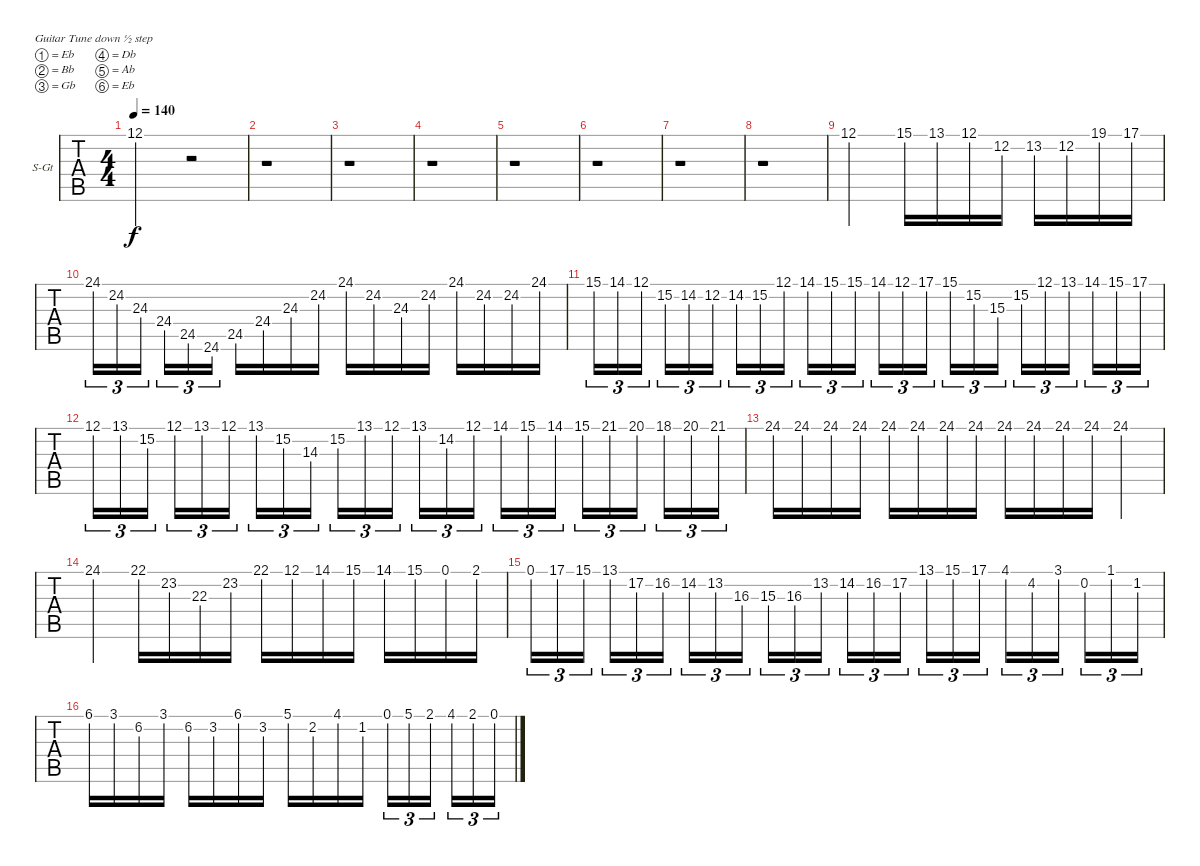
\bracketExtendMode groupsimilarinstruments
\firstSystemTrackNameOrientation horizontal
\otherSystemsTrackNameOrientation horizontal
\track ("Clavier - Jens Johansson" "S-Gt") {instrument stringensemble1}
\staff {tabs}
\tuning (Eb4 Bb3 Gb3 Db3 Ab2 Eb2)
\displaytranspose 12
\ts (4 4)
\tempo 140
\clef g2
\ks c
12.1.2{dy f} r.2 |
r.1 |
r.1 |
r.1 |
r.1 |
r.1 |
r.1 |
r.1 |
12.1.2 15.1.16 13.1.16 12.1.16 12.2.16 13.2.16 12.2.16 19.1.16 17.1.16 |
24.1.16{tu (3 2)} 24.2.16{tu (3 2)} 24.3.16{tu (3 2)} 24.4.16{tu (3 2)} 24.5.16{tu (3 2)} 24.6.16{tu (3 2)} 24.5.16 24.4.16 24.3.16 24.2.16 24.1.16 24.2.16 24.3.16 24.2.16 24.1.16 24.2.16 24.2.16 24.1.16 |
15.1.16{tu (3 2)} 14.1.16{tu (3 2)} 12.1.16{tu (3 2)} 15.2.16{tu (3 2)} 14.2.16{tu (3 2)} 12.2.16{tu (3 2)} 14.2.16{tu (3 2)} 15.2.16{tu (3 2)} 12.1.16{tu (3 2)} 14.1.16{tu (3 2)} 15.1.16{tu (3 2)} 15.1.16{tu (3 2)} 14.1.16{tu (3 2)} 12.1.16{tu (3 2)} 17.1.16{tu (3 2)} 15.1.16{tu (3 2)} 15.2.16{tu (3 2)} 15.3.16{tu (3 2)} 15.2.16{tu (3 2)} 12.1.16{tu (3 2)} 13.1.16{tu (3 2)} 14.1.16{tu (3 2)} 15.1.16{tu (3 2)} 17.1.16{tu (3 2)} |
12.1.16{tu (3 2)} 13.1.16{tu (3 2)} 15.2.16{tu (3 2)} 12.1.16{tu (3 2)} 13.1.16{tu (3 2)} 12.1.16{tu (3 2)} 13.1.16{tu (3 2)} 15.2.16{tu (3 2)} 14.3.16{tu (3 2)} 15.2.16{tu (3 2)} 13.1.16{tu (3 2)} 12.1.16{tu (3 2)} 13.1.16{tu (3 2)} 14.2.16{tu (3 2)} 12.1.16{tu (3 2)} 14.1.16{tu (3 2)} 15.1.16{tu (3 2)} 14.1.16{tu (3 2)} 15.1.16{tu (3 2)} 21.1.16{tu (3 2)} 20.1.16{tu (3 2)} 18.1.16{tu (3 2)} 20.1.16{tu (3 2)} 21.1.16{tu (3 2)} |
24.1.16 24.1.16 24.1.16 24.1.16 24.1.16 24.1.16 24.1.16 24.1.16 24.1.16 24.1.16 24.1.16 24.1.16 24.1.4 |
24.1.4 22.1.16 23.2.16 22.3.16 23.2.16 22.1.16 12.1.16 14.1.16 15.1.16 14.1.16 15.1.16 0.1.16 2.1.16 |
0.1.16{tu (3 2)} 17.1.16{tu (3 2)} 15.1.16{tu (3 2)} 13.1.16{tu (3 2)} 17.2.16{tu (3 2)} 16.2.16{tu (3 2)} 14.2.16{tu (3 2)} 13.2.16{tu (3 2)} 16.3.16{tu (3 2)} 15.3.16{tu (3 2)} 16.3.16{tu (3 2)} 13.2.16{tu (3 2)} 14.2.16{tu (3 2)} 16.2.16{tu (3 2)} 17.2.16{tu (3 2)} 13.1.16{tu (3 2)} 15.1.16{tu (3 2)} 17.1.16{tu (3 2)} 4.1.16{tu (3 2)} 4.2.16{tu (3 2)} 3.1.16{tu (3 2)} 0.2.16{tu (3 2)} 1.1.16{tu (3 2)} 1.2.16{tu (3 2)} |
6.1.16 3.1.16 6.2.16 3.1.16 6.2.16 3.2.16 6.1.16 3.2.16 5.1.16 2.2.16 4.1.16 1.2.16 0.1.16{tu (3 2)} 5.1.16{tu (3 2)} 2.1.16{tu (3 2)} 4.1.16{tu (3 2)} 2.1.16{tu (3 2)} 0.1.16{tu (3 2)}
